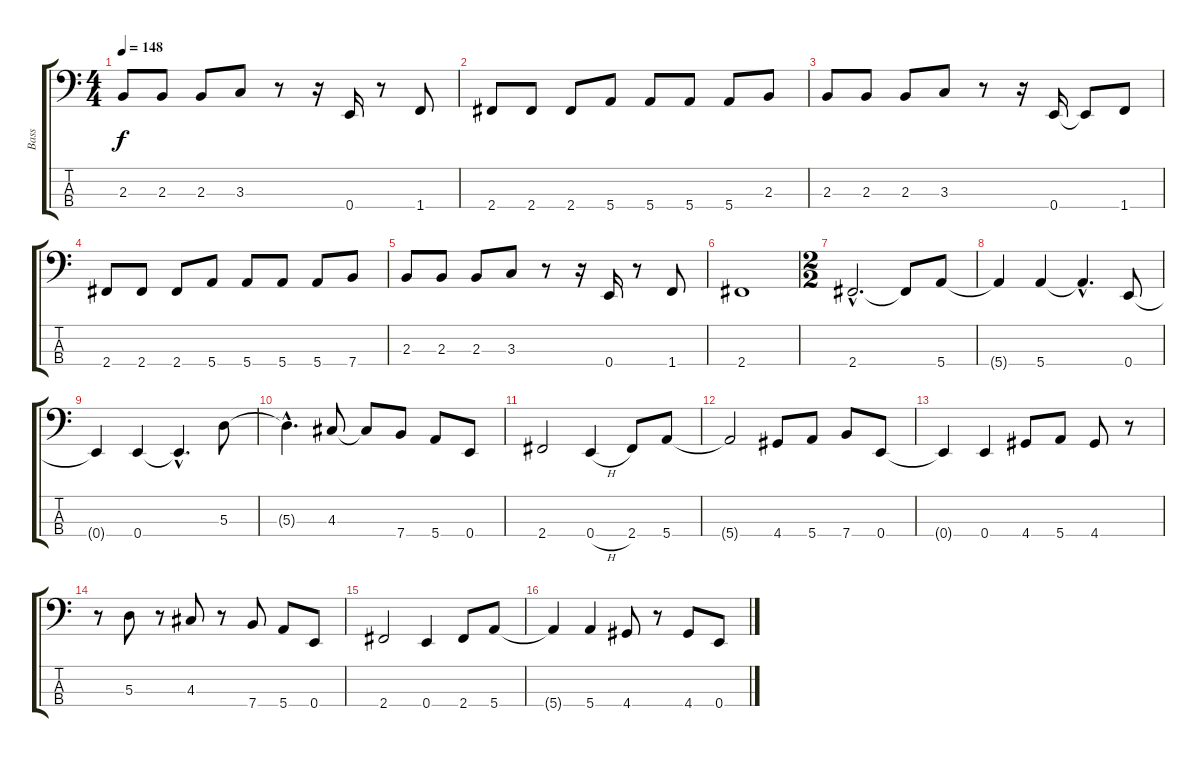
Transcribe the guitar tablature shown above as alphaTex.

\track ("Bass" "Bass") {instrument electricbasspick}
\staff {score tabs}
\tuning (G2 D2 A1 E1) {hide}
\ts (4 4)
\tempo 148
\clef f4
\ks c
2.3.8{dy f} 2.3.8 2.3.8 3.3.8 r.8 r.16 0.4.16 r.8 1.4.8 |
2.4.8 2.4.8 2.4.8 5.4.8 5.4.8 5.4.8 5.4.8 2.3.8 |
2.3.8 2.3.8 2.3.8 3.3.8 r.8 r.16 0.4.16 0.4{t}.8 1.4.8 |
2.4.8 2.4.8 2.4.8 5.4.8 5.4.8 5.4.8 5.4.8 7.4.8 |
2.3.8 2.3.8 2.3.8 3.3.8 r.8 r.16 0.4.16 r.8 1.4.8 |
2.4.1 |
\ts (2 2)
2.4{hac}.2{d} 2.4{t}.8 5.4.8 |
5.4{t}.4 5.4.4 5.4{hac t}.4{d} 0.4.8 |
0.4{t}.4 0.4.4 0.4{hac t}.4{d} 5.3.8 |
5.3{hac t}.4{d} 4.3.8 4.3{t}.8 7.4.8 5.4.8 0.4.8 |
2.4.2 0.4{h}.4 2.4.8 5.4.8 |
5.4{t}.2 4.4.8 5.4.8 7.4.8 0.4.8 |
0.4{t}.4 0.4.4 4.4.8 5.4.8 4.4.8 r.8 |
r.8 5.3.8 r.8 4.3.8 r.8 7.4.8 5.4.8 0.4.8 |
2.4.2 0.4.4 2.4.8 5.4.8 |
5.4{t}.4 5.4.4 4.4.8 r.8 4.4.8 0.4.8
